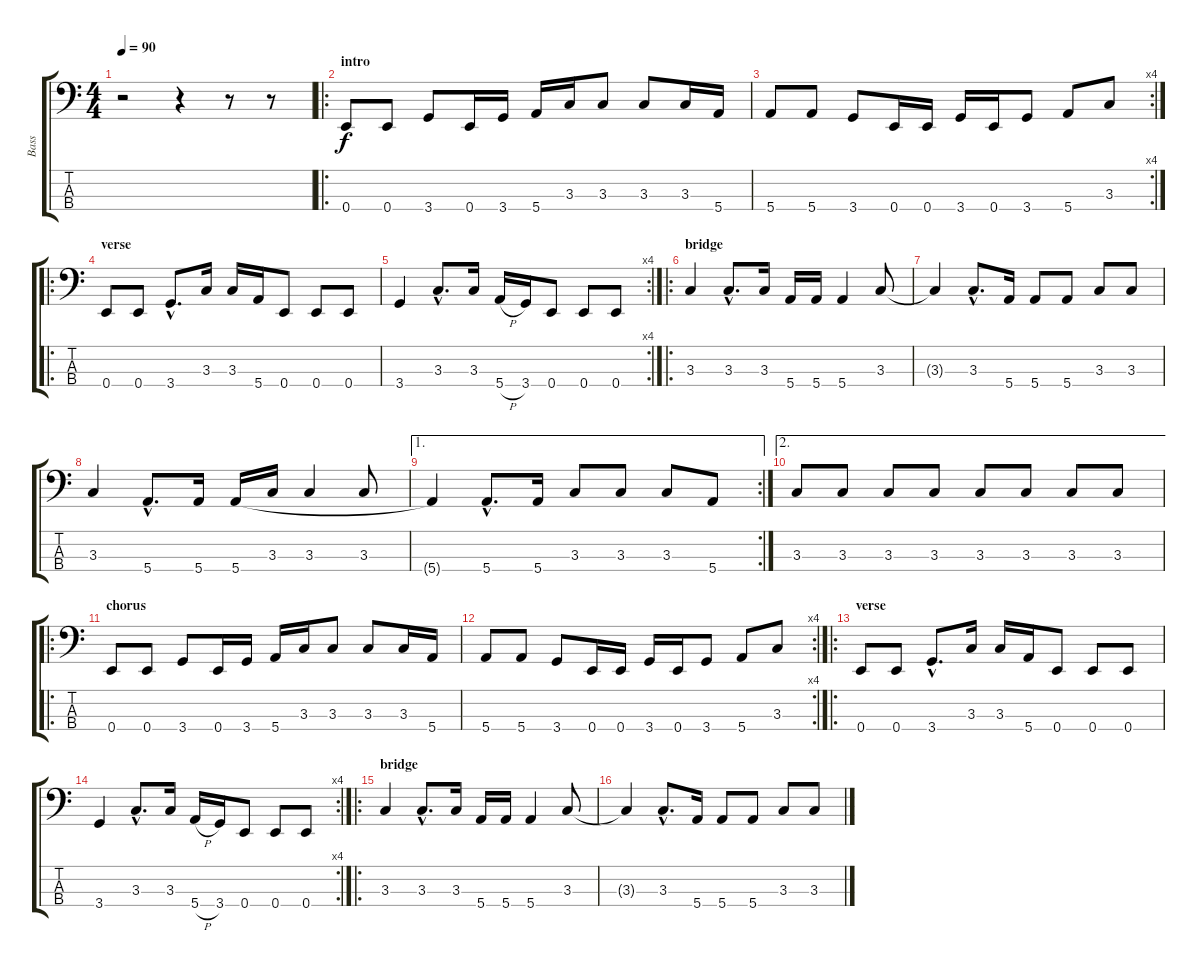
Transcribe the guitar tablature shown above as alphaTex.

\track ("Bass" "Bass") {instrument electricbassfinger}
\staff {score tabs}
\tuning (G2 D2 A1 E1) {hide}
\ts (4 4)
\tempo 90
\clef f4
\ks c
r.2{dy f instrument electricbassfinger} r.4 r.8 r.8 |
\ro
\section ("" "intro")
0.4.8 0.4.8 3.4.8 0.4.16 3.4.16 5.4.16 3.3.16 3.3.8 3.3.8 3.3.16 5.4.16 |
\rc 4
5.4.8 5.4.8 3.4.8 0.4.16 0.4.16 3.4.16 0.4.16 3.4.8 5.4.8 3.3.8 |
\ro
\section ("" "verse")
0.4.8 0.4.8 3.4{hac}.8{d} 3.3.16 3.3.16 5.4.16 0.4.8 0.4.8 0.4.8 |
\rc 4
3.4.4 3.3{hac}.8{d} 3.3.16 5.4{h}.16 3.4.16 0.4.8 0.4.8 0.4.8 |
\ro
\section ("" "bridge")
3.3.4 3.3{hac}.8{d} 3.3.16 5.4.16 5.4.16 5.4.4 3.3.8 |
3.3{t}.4 3.3{hac}.8{d} 5.4.16 5.4.8 5.4.8 3.3.8 3.3.8 |
3.3.4 5.4{hac}.8{d} 5.4.16 5.4.16 3.3.16 3.3.4 3.3.8 |
\ae 1
\rc 2
5.4{t}.4 5.4{hac}.8{d} 5.4.16 3.3.8 3.3.8 3.3.8 5.4.8 |
\ae 2
3.3.8 3.3.8 3.3.8 3.3.8 3.3.8 3.3.8 3.3.8 3.3.8 |
\ro
\section ("" "chorus")
0.4.8 0.4.8 3.4.8 0.4.16 3.4.16 5.4.16 3.3.16 3.3.8 3.3.8 3.3.16 5.4.16 |
\rc 4
5.4.8 5.4.8 3.4.8 0.4.16 0.4.16 3.4.16 0.4.16 3.4.8 5.4.8 3.3.8 |
\ro
\section ("" "verse")
0.4.8 0.4.8 3.4{hac}.8{d} 3.3.16 3.3.16 5.4.16 0.4.8 0.4.8 0.4.8 |
\rc 4
3.4.4 3.3{hac}.8{d} 3.3.16 5.4{h}.16 3.4.16 0.4.8 0.4.8 0.4.8 |
\ro
\section ("" "bridge")
3.3.4 3.3{hac}.8{d} 3.3.16 5.4.16 5.4.16 5.4.4 3.3.8 |
3.3{t}.4 3.3{hac}.8{d} 5.4.16 5.4.8 5.4.8 3.3.8 3.3.8
